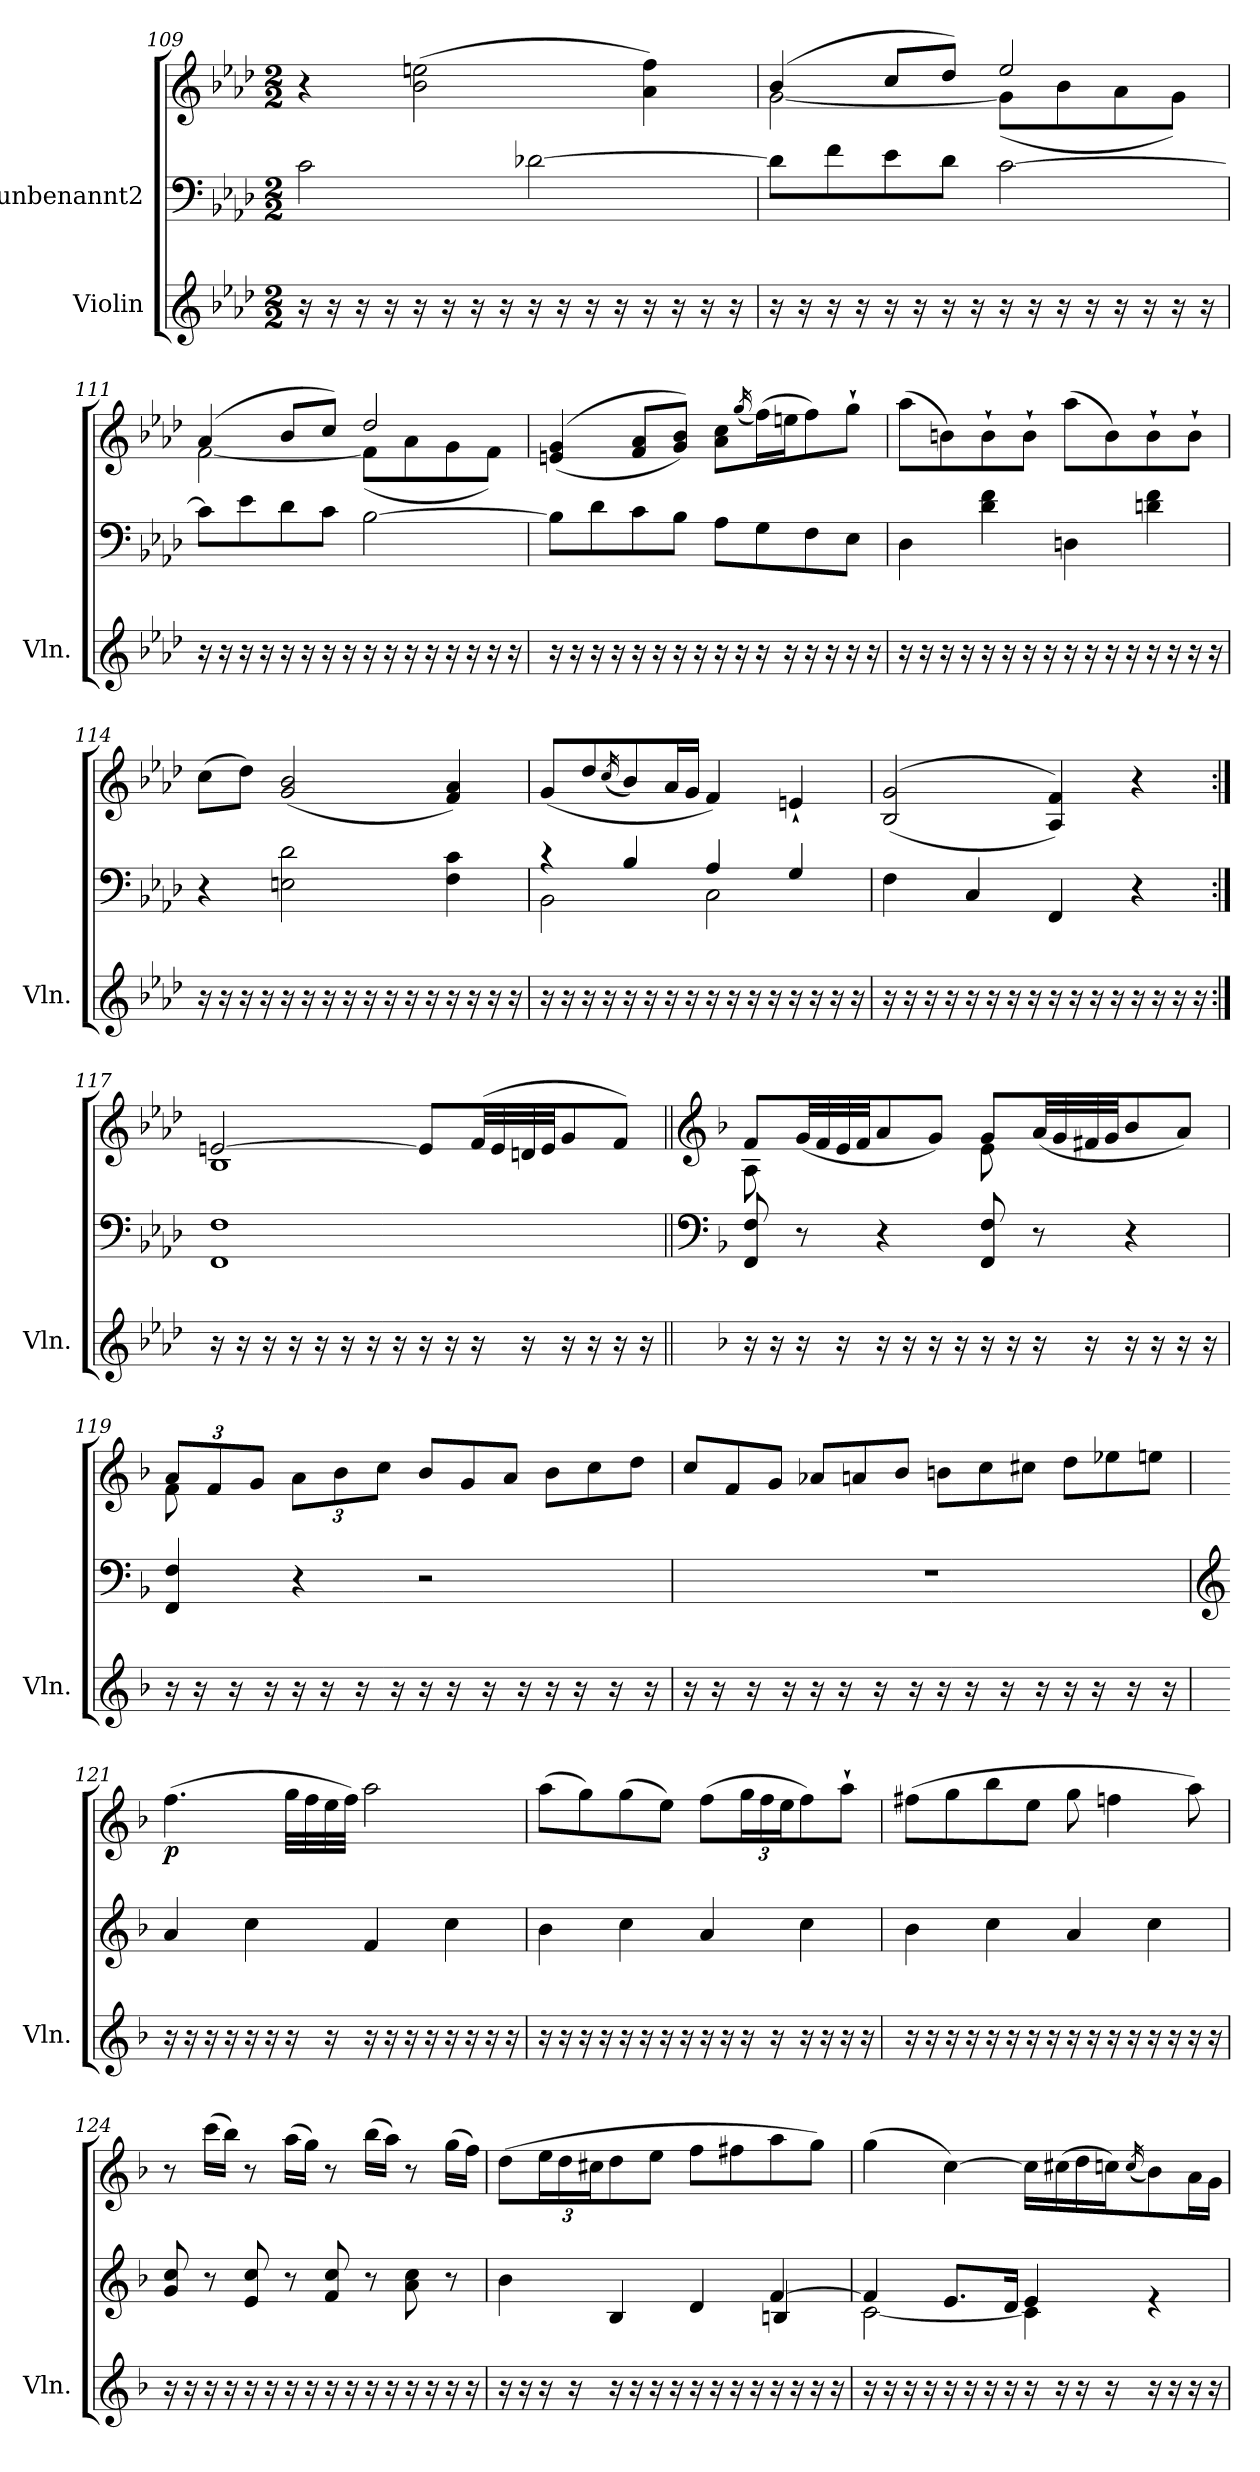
**kern	**kern	**kern	**dynam
*part2	*part1	*part1	*part1
*staff3	*staff2	*staff1	*staff1/2
*I"Violin	*I"unbenannt2	*	*
*I'Vln.	*	*	*
*clefG2	*clefF4	*clefG2	*
*k[b-e-a-d-]	*k[b-e-a-d-]	*k[b-e-a-d-]	*
*M2/2	*M2/2	*M2/2	*
=109	=109	=109	=109
16r	2c\	4r	.
16r	.	.	.
16r	.	.	.
16r	.	.	.
16r	.	(<2b-\ 2een\	.
16r	.	.	.
16r	.	.	.
16r	.	.	.
16r	[2d-X\	.	.
16r	.	.	.
16r	.	.	.
16r	.	.	.
16r	.	4a-\ 4ff\)	.
16r	.	.	.
16r	.	.	.
16r	.	.	.
!!LO:PB:g=z
=110	=110	=110	=110
*	*	*^	*
16r	8d-\L]	(>4b-/	[2g\	.
16r	.	.	.	.
16r	8f\	.	.	.
16r	.	.	.	.
16r	8e-\	8cc/L	.	.
16r	.	.	.	.
16r	8d-\J	8dd-/J)	.	.
16r	.	.	.	.
16r	[2c\	2ee-/	(<8g\L]	.
16r	.	.	.	.
16r	.	.	8b-\	.
16r	.	.	.	.
16r	.	.	8a-\	.
16r	.	.	.	.
16r	.	.	8g\J)	.
16r	.	.	.	.
!!LO:LB:g=z	!!
=111	=111	=111	=111	=111
16r	8c\L]	(>4a-/	[2f\	.
16r	.	.	.	.
16r	8e-\	.	.	.
16r	.	.	.	.
16r	8d-\	8b-/L	.	.
16r	.	.	.	.
16r	8c\J	8cc/J)	.	.
16r	.	.	.	.
16r	[2B-\	2dd-/	(<8f\L]	.
16r	.	.	.	.
16r	.	.	8a-\	.
16r	.	.	.	.
16r	.	.	8g\	.
16r	.	.	.	.
16r	.	.	8f\J)	.
16r	.	.	.	.
*	*	*v	*v	*
=112	=112	=112	=112
16r	8B-\L]	(>(<4en/ 4g/	.
16r	.	.	.
16r	8d-\	.	.
16r	.	.	.
16r	8c\	8f/ 8a-/L	.
16r	.	.	.
16r	8B-\J	8g/ 8b-/J))	.
16r	.	.	.
16r	8A-\L	8a-\ 8cc\L	.
16r	.	.	.
.	.	(<16qgg/	.
16r	8G\	(>16ff\L)	.
16r	.	16een\J	.
16r	8F\	8ff\)	.
16r	.	.	.
16r	8E-\J	8gg`\J	.
16r	.	.	.
=113	=113	=113	=113
16r	4D-\	(>8aa-\L	.
16r	.	.	.
16r	.	8bn\)	.
16r	.	.	.
16r	4d-\ 4f\	8b`\	.
16r	.	.	.
16r	.	8b`\J	.
16r	.	.	.
16r	4Dn\	(>8aa-\L	.
16r	.	.	.
16r	.	8b\)	.
16r	.	.	.
16r	4dn\ 4f\	8b`\	.
16r	.	.	.
16r	.	8b`\J	.
16r	.	.	.
!!LO:LB:g=z
=114	=114	=114	=114
16r	4r	(>8cc\L	.
16r	.	.	.
16r	.	8dd-\J)	.
16r	.	.	.
16r	2En\ 2d-\	(>2g/ 2b-/	.
16r	.	.	.
16r	.	.	.
16r	.	.	.
16r	.	.	.
16r	.	.	.
16r	.	.	.
16r	.	.	.
16r	4F\ 4c\	4f/ 4a-/)	.
16r	.	.	.
16r	.	.	.
16r	.	.	.
=115	=115	=115	=115
*	*^	*	*
16r	4r	2BB-\	(<8g/L	.
16r	.	.	.	.
16r	.	.	8dd-/	.
16r	.	.	.	.
.	.	.	(<16qcc/	.
16r	4B-/	.	8b-/)	.
16r	.	.	.	.
16r	.	.	16a-/L	.
16r	.	.	16g/JJ	.
16r	4A-/	2C\	4f/)	.
16r	.	.	.	.
16r	.	.	.	.
16r	.	.	.	.
16r	4G/	.	4en`/	.
16r	.	.	.	.
16r	.	.	.	.
16r	.	.	.	.
*	*v	*v	*	*
=116	=116	=116	=116
16r	4F\	(>(<2B-/ 2g/	.
16r	.	.	.
16r	.	.	.
16r	.	.	.
16r	4C/	.	.
16r	.	.	.
16r	.	.	.
16r	.	.	.
16r	4FF/	4A-/ 4f/))	.
16r	.	.	.
16r	.	.	.
16r	.	.	.
16r	4r	4r	.
16r	.	.	.
16r	.	.	.
16r	.	.	.
!!LO:LB:g=z
=117:|!	=117:|!	=117:|!	=117:|!
*	*	*^	*
16r	1FF 1F	[2en/	1B-	.
16r	.	.	.	.
16r	.	.	.	.
16r	.	.	.	.
16r	.	.	.	.
16r	.	.	.	.
16r	.	.	.	.
16r	.	.	.	.
16r	.	8e/L]	.	.
16r	.	.	.	.
16r	.	(<32f/LL	.	.
.	.	32e/	.	.
16r	.	32dn/	.	.
.	.	32e/JJ	.	.
16r	.	8g/	.	.
16r	.	.	.	.
16r	.	8f/J)	.	.
16r	.	.	.	.
!!LO:PB:g=z	!!
=118||	=118||	=118||	=118||	=118||
*	*clefF4	*clefG2	*	*
*k[b-]	*k[b-]	*k[b-]	*	*
16r	8FF/ 8F/	8f/L	8A\	.
16r	.	.	.	.
16r	8r	(<32g/LL	4.ryy	.
.	.	32f/	.	.
16r	.	32e/	.	.
.	.	32f/JJ	.	.
16r	4r	8a/	.	.
16r	.	.	.	.
16r	.	8g/J)	.	.
16r	.	.	.	.
16r	8FF/ 8F/	8g/L	8e\	.
16r	.	.	.	.
16r	8r	(<32a/LL	4.ryy	.
.	.	32g/	.	.
16r	.	32f#X/	.	.
.	.	32g/JJ	.	.
16r	4r	8b-/	.	.
16r	.	.	.	.
16r	.	8a/J)	.	.
16r	.	.	.	.
=119	=119	=119	=119	=119
*	*	*Xbrackettup	*	*
16r	4FF/ 4F/	12a/L	8f\	.
16r	.	.	.	.
.	.	12f/	.	.
16r	.	.	2..ryy	.
.	.	12g/J	.	.
16r	.	.	.	.
16r	4r	12a\L	.	.
16r	.	.	.	.
.	.	12b-\	.	.
16r	.	.	.	.
.	.	12cc\J	.	.
16r	.	.	.	.
*	*	*Xtuplet	*	*
16r	2r	12b-/L	.	.
16r	.	.	.	.
.	.	12g/	.	.
16r	.	.	.	.
.	.	12a/J	.	.
16r	.	.	.	.
16r	.	12b-\L	.	.
16r	.	.	.	.
.	.	12cc\	.	.
16r	.	.	.	.
.	.	12dd\J	.	.
16r	.	.	.	.
*	*	*v	*v	*
!!LO:LB:g=z
=120	=120	=120	=120
16r	1r	12cc/L	.
16r	.	.	.
.	.	12f/	.
16r	.	.	.
.	.	12g/J	.
16r	.	.	.
16r	.	12a-X/L	.
16r	.	.	.
.	.	12an/	.
16r	.	.	.
.	.	12b-/J	.
16r	.	.	.
16r	.	12bn\L	.
16r	.	.	.
.	.	12cc\	.
16r	.	.	.
.	.	12cc#X\J	.
16r	.	.	.
16r	.	12dd\L	.
16r	.	.	.
.	.	12ee-X\	.
16r	.	.	.
.	.	12een\J	.
16r	.	.	.
!!LO:LB:g=z
=121	=121	=121	=121
*	*clefG2	*	*
!	!	!	!LO:DY:b
16r	4a/	(>4.ff\	p
16r	.	.	.
16r	.	.	.
16r	.	.	.
16r	4cc\	.	.
16r	.	.	.
16r	.	32gg\LLL	.
.	.	32ff\	.
16r	.	32ee\	.
.	.	32ff\JJJ)	.
16r	4f/	2aa\	.
16r	.	.	.
16r	.	.	.
16r	.	.	.
16r	4cc\	.	.
16r	.	.	.
16r	.	.	.
16r	.	.	.
=122	=122	=122	=122
16r	4b-\	(>8aa\L	.
16r	.	.	.
16r	.	8gg\)	.
16r	.	.	.
16r	4cc\	(>8gg\	.
16r	.	.	.
16r	.	8ee\J)	.
16r	.	.	.
16r	4a/	(>8ff\L	.
16r	.	.	.
*	*	*tuplet	*
16r	.	24gg\L	.
.	.	24ff\	.
16r	.	.	.
.	.	24ee\J	.
16r	4cc\	8ff\)	.
16r	.	.	.
16r	.	8aa`\J	.
16r	.	.	.
=123	=123	=123	=123
16r	4b-\	(>8ff#X\L	.
16r	.	.	.
16r	.	8gg\	.
16r	.	.	.
16r	4cc\	8bb-\	.
16r	.	.	.
16r	.	8ee\J	.
16r	.	.	.
16r	4a/	8gg\	.
16r	.	.	.
16r	.	4ffn\	.
16r	.	.	.
16r	4cc\	.	.
16r	.	.	.
16r	.	8aa\)	.
16r	.	.	.
!!LO:LB:g=z
=124	=124	=124	=124
16r	8g/ 8cc/	8r	.
16r	.	.	.
16r	8r	(>16ccc\LL	.
16r	.	16bb-\JJ)	.
16r	8e/ 8cc/	8r	.
16r	.	.	.
16r	8r	(>16aa\LL	.
16r	.	16gg\JJ)	.
16r	8f/ 8cc/	8r	.
16r	.	.	.
16r	8r	(>16bb-\LL	.
16r	.	16aa\JJ)	.
16r	8a\ 8cc\	8r	.
16r	.	.	.
16r	8r	(>16gg\LL	.
16r	.	16ff\JJ)	.
!!LO:PB:g=z
=125	=125	=125	=125
*	*^	*	*
16r	4b-\	2.ryy	(>8dd\L	.
16r	.	.	.	.
16r	.	.	24ee\L	.
.	.	.	24dd\	.
16r	.	.	.	.
.	.	.	24cc#X\J	.
16r	4B-/	.	8dd\	.
16r	.	.	.	.
16r	.	.	8ee\J	.
16r	.	.	.	.
16r	4d/	.	8ff\L	.
16r	.	.	.	.
16r	.	.	8ff#X\	.
16r	.	.	.	.
16r	[4f/	4Bn/	8aa\	.
16r	.	.	.	.
16r	.	.	8gg\J)	.
16r	.	.	.	.
=126	=126	=126	=126	=126
16r	4f/]	[2c\	(>4gg\	.
16r	.	.	.	.
16r	.	.	.	.
16r	.	.	.	.
16r	8.e/L	.	[4cc\)	.
16r	.	.	.	.
16r	.	.	.	.
16r	16d/Jk	.	.	.
16r	4e/	4c\]	16cc\LL]	.
16r	.	.	(>16cc#X\	.
16r	.	.	16dd\	.
16r	.	.	16ccn\J)	.
.	.	.	(<16qcc/	.
16r	4re	4ryy	8b-\)	.
16r	.	.	.	.
16r	.	.	16a\L	.
16r	.	.	16g\JJ	.
*	*v	*v	*	*
=	=	=	=
*-	*-	*-	*-
